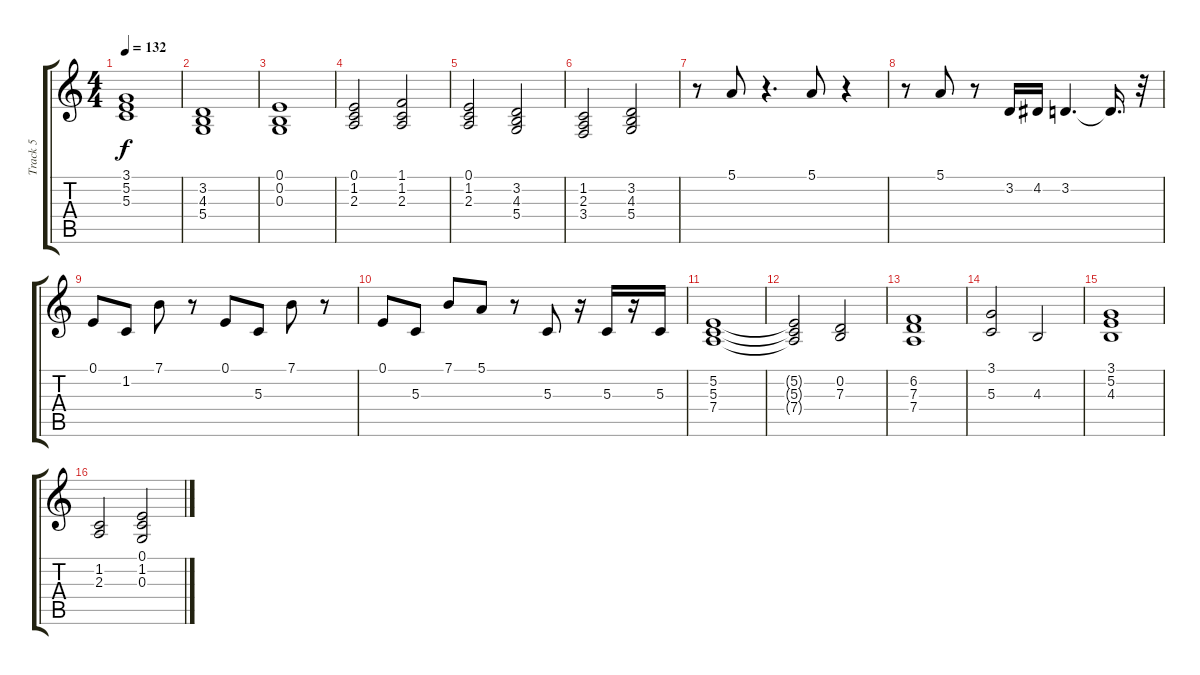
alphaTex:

\track ("Track 5" "Track 5") {instrument stringensemble2}
\staff {score tabs}
\tuning (E4 B3 G3 D3 A2 E2) {hide}
\ts (4 4)
\tempo 132
\clef g2
\ks c
(3.1 5.2 5.3).1{dy f} |
(3.2 4.3 5.4).1 |
(0.1 0.2 0.3).1 |
(0.1 1.2 2.3).2 (1.1 1.2 2.3).2 |
(0.1 1.2 2.3).2 (3.2 4.3 5.4).2 |
(1.2 2.3 3.4).2 (3.2 4.3 5.4).2 |
r.8 5.1.8 r.4{d} 5.1.8 r.4 |
r.8 5.1.8 r.8 3.2.16 4.2.16 3.2.4{d} 3.2{t}.16{d} r.32 |
0.1.8 1.2.8 7.1.8 r.8 0.1.8 5.3.8 7.1.8 r.8 |
0.1.8 5.3.8 7.1.8 5.1.8 r.8 5.3.8 r.16 5.3.16 r.16 5.3.16 |
(5.2 5.3 7.4).1 |
(5.2{t} 5.3{t} 7.4{t}).2 (0.2 7.3).2 |
(6.2 7.3 7.4).1 |
(3.1 5.3).2 4.3.2 |
(3.1 5.2 4.3).1 |
(1.2 2.3).2 (0.1 1.2 0.3).2
